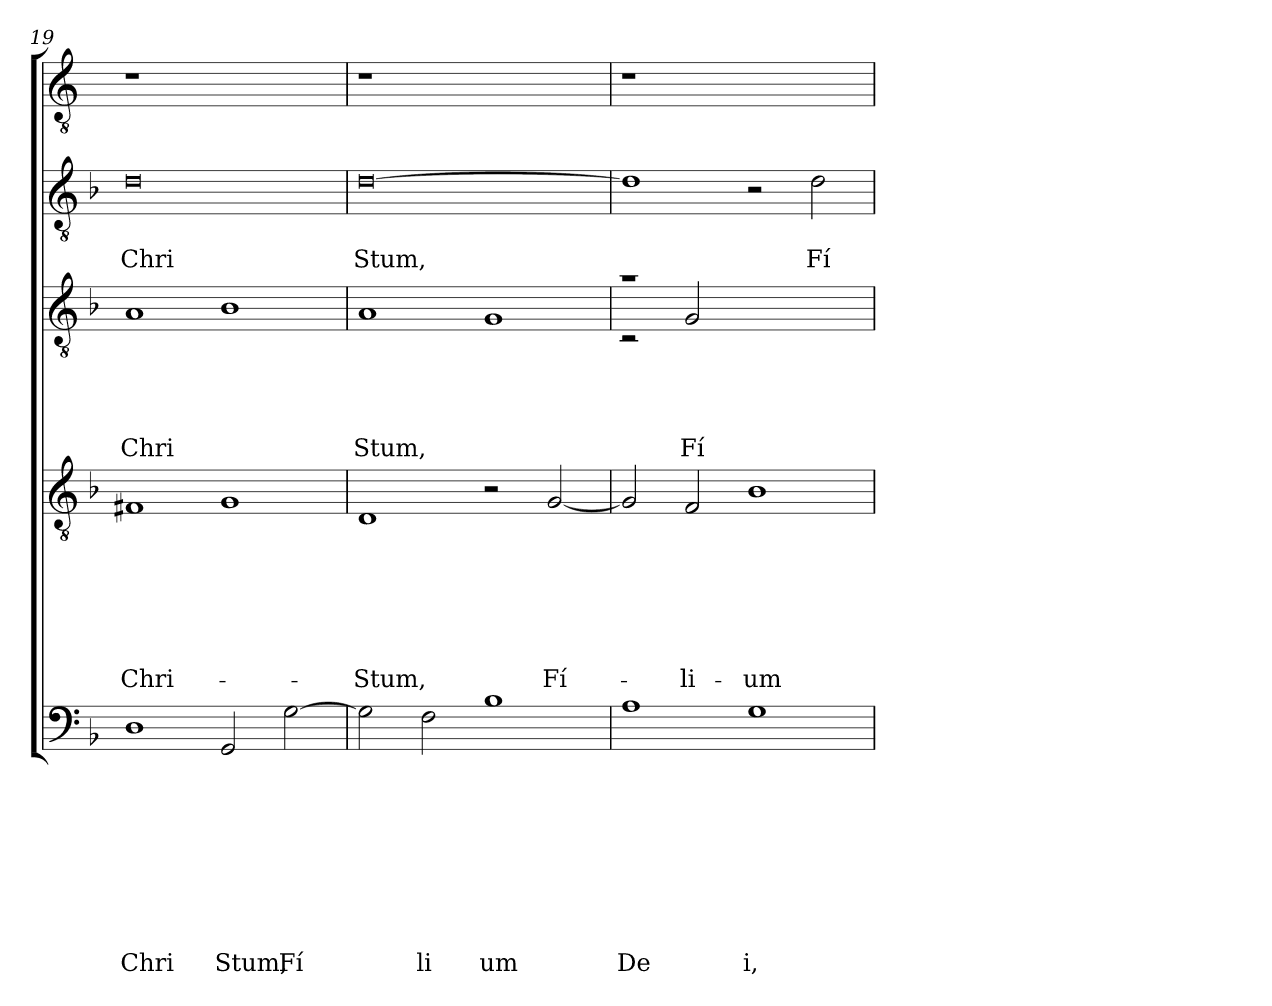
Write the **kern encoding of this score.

**kern	**text	**text	**text	**text	**text	**text	**text	**text	**text	**kern	**text	**text	**text	**text	**text	**text	**text	**kern	**text	**text	**text	**text	**text	**kern	**text	**text	**kern
*part5	*part5	*part5	*part5	*part5	*part5	*part5	*part5	*part5	*part5	*part4	*part4	*part4	*part4	*part4	*part4	*part4	*part4	*part3	*part3	*part3	*part3	*part3	*part3	*part2	*part2	*part2	*part1
*staff5	*staff5	*staff5	*staff5	*staff5	*staff5	*staff5	*staff5	*staff5	*staff5	*staff4	*staff4	*staff4	*staff4	*staff4	*staff4	*staff4	*staff4	*staff3	*staff3	*staff3	*staff3	*staff3	*staff3	*staff2	*staff2	*staff2	*staff1
*clefF4	*	*	*	*	*	*	*	*	*	*clefGv2	*	*	*	*	*	*	*	*clefGv2	*	*	*	*	*	*clefGv2	*	*	*clefGv2
*k[b-]	*	*	*	*	*	*	*	*	*	*k[b-]	*	*	*	*	*	*	*	*k[b-]	*	*	*	*	*	*k[b-]	*	*	*k[]
*F:	*	*	*	*	*	*	*	*	*	*F:	*	*	*	*	*	*	*	*F:	*	*	*	*	*	*F:	*	*	*C:
=19	=19	=19	=19	=19	=19	=19	=19	=19	=19	=19	=19	=19	=19	=19	=19	=19	=19	=19	=19	=19	=19	=19	=19	=19	=19	=19	=19
!	!	!	!	!	!	!	!	!	!LO:LY:b	!	!	!	!	!	!	!	!LO:LY:b	!	!	!	!	!	!LO:LY:b	!	!	!LO:LY:b	!
1D	.	.	.	.	.	.	.	.	Chri	1F#X	.	.	.	.	.	.	Chri-	1A	.	.	.	.	Chri	0d	.	Chri	1r
!	!	!	!	!	!	!	!	!	!LO:LY:b	!	!	!	!	!	!	!	!	!	!	!	!	!	!	!	!	!	!
2GG/	.	.	.	.	.	.	.	.	Stum,	1G	.	.	.	.	.	.	.	1B-	.	.	.	.	.	.	.	.	1ryy
!	!	!	!	!	!	!	!	!	!LO:LY:b	!	!	!	!	!	!	!	!	!	!	!	!	!	!	!	!	!	!
[>2G\	.	.	.	.	.	.	.	.	Fí	.	.	.	.	.	.	.	.	.	.	.	.	.	.	.	.	.	.
=20	=20	=20	=20	=20	=20	=20	=20	=20	=20	=20	=20	=20	=20	=20	=20	=20	=20	=20	=20	=20	=20	=20	=20	=20	=20	=20	=20
!	!	!	!	!	!	!	!	!	!	!	!	!	!	!	!	!	!LO:LY:b	!	!	!	!	!	!LO:LY:b	!	!	!LO:LY:b	!
2G\]	.	.	.	.	.	.	.	.	.	1D	.	.	.	.	.	.	-Stum,	1A	.	.	.	.	Stum,	[>0d	.	Stum,	1r
!	!	!	!	!	!	!	!	!	!LO:LY:b	!	!	!	!	!	!	!	!	!	!	!	!	!	!	!	!	!	!
2F\	.	.	.	.	.	.	.	.	li	.	.	.	.	.	.	.	.	.	.	.	.	.	.	.	.	.	.
!	!	!	!	!	!	!	!	!	!LO:LY:b	!	!	!	!	!	!	!	!	!	!	!	!	!	!	!	!	!	!
1B-	.	.	.	.	.	.	.	.	um	2r	.	.	.	.	.	.	.	1G	.	.	.	.	.	.	.	.	1ryy
!	!	!	!	!	!	!	!	!	!	!	!	!	!	!	!	!	!LO:LY:b	!	!	!	!	!	!	!	!	!	!
.	.	.	.	.	.	.	.	.	.	[<2G/	.	.	.	.	.	.	Fí-	.	.	.	.	.	.	.	.	.	.
=21	=21	=21	=21	=21	=21	=21	=21	=21	=21	=21	=21	=21	=21	=21	=21	=21	=21	=21	=21	=21	=21	=21	=21	=21	=21	=21	=21
!	!	!	!	!	!	!	!	!	!LO:LY:b	!	!	!	!	!	!	!	!	!	!	!	!	!	!	!	!	!	!
*	*	*	*	*	*	*	*	*	*	*	*	*	*	*	*	*	*	*^	*	*	*	*	*	*	*	*	*
1A	.	.	.	.	.	.	.	.	De	2G/]	.	.	.	.	.	.	.	1ra	2rC	.	.	.	.	.	1d]	.	.	1r
!	!	!	!	!	!	!	!	!	!	!	!	!	!	!	!	!	!LO:LY:b	!	!	!	!	!	!	!LO:LY:b	!	!	!	!
.	.	.	.	.	.	.	.	.	.	2F/	.	.	.	.	.	.	-li-	.	2G/	.	.	.	.	Fí	.	.	.	.
!	!	!	!	!	!	!	!	!	!LO:LY:b	!	!	!	!	!	!	!	!LO:LY:b	!	!	!	!	!	!	!	!	!	!	!
1G	.	.	.	.	.	.	.	.	i,	1B-	.	.	.	.	.	.	-um	1ryy	1ryy	.	.	.	.	.	2r	.	.	1ryy
!	!	!	!	!	!	!	!	!	!	!	!	!	!	!	!	!	!	!	!	!	!	!	!	!	!	!	!LO:LY:b	!
.	.	.	.	.	.	.	.	.	.	.	.	.	.	.	.	.	.	.	.	.	.	.	.	.	2d\	.	Fí	.
*	*	*	*	*	*	*	*	*	*	*	*	*	*	*	*	*	*	*v	*v	*	*	*	*	*	*	*	*	*
=	=	=	=	=	=	=	=	=	=	=	=	=	=	=	=	=	=	=	=	=	=	=	=	=	=	=	=
*-	*-	*-	*-	*-	*-	*-	*-	*-	*-	*-	*-	*-	*-	*-	*-	*-	*-	*-	*-	*-	*-	*-	*-	*-	*-	*-	*-
